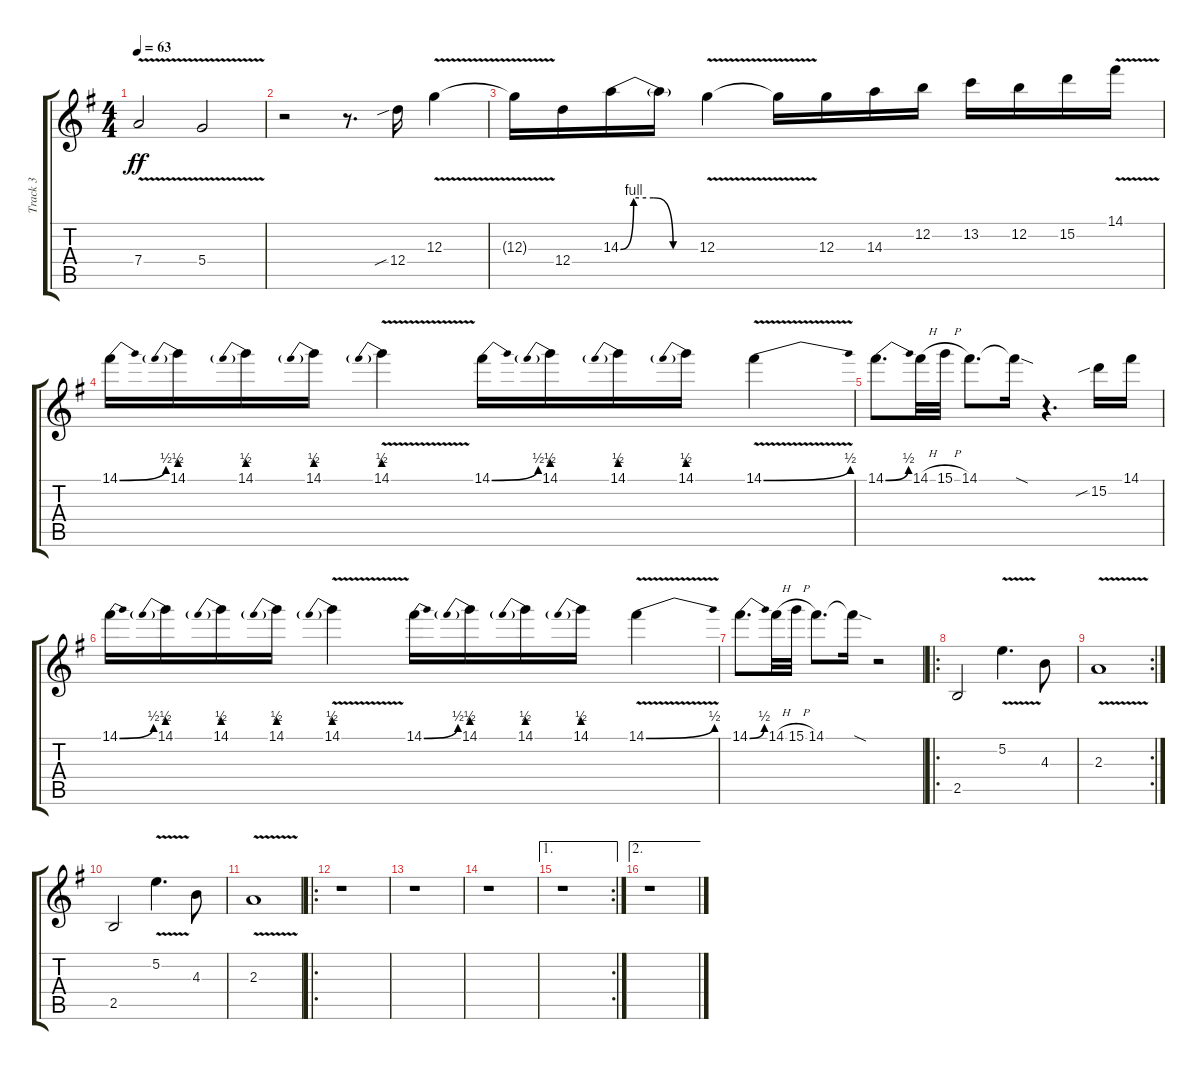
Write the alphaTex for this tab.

\track ("Track 3" "Track 3") {instrument distortionguitar}
\staff {score tabs}
\tuning (E4 B3 G3 D3 A2 E2) {hide}
\ts (4 4)
\tempo 63
\clef g2
\ks g
7.4{v}.2{dy ff} 5.4{v}.2 |
r.2 r.8{d} 12.4{sib}.16 12.3{v}.4 |
12.3{v t}.16 12.4.16 14.3{be (custom 0 0 10 4 25 4 40 0 60 0)}.16 14.3{t}.16 12.3{v}.4 12.3{v t}.16 12.3.16 14.3.16 12.2.16 13.2.16 12.2.16 15.2.16 14.1{v}.16 |
14.1{be (bend 0 0 60 2)}.16 14.1{be (prebend 0 2 60 2)}.16 14.1{be (prebend 0 2 60 2)}.16 14.1{be (prebend 0 2 60 2)}.16 14.1{be (prebend 0 2 60 2) v}.4 14.1{be (bend 0 0 60 2)}.16 14.1{be (prebend 0 2 60 2)}.16 14.1{be (prebend 0 2 60 2)}.16 14.1{be (prebend 0 2 60 2)}.16 14.1{be (bend 0 0 60 2) v}.4 |
14.1{be (bend 0 0 60 2)}.8{d} 14.1{h}.32 15.1{h}.32 14.1.8{d} 14.1{sod t}.16 r.4{d} 15.2{sib}.16 14.1.16 |
14.1{be (bend 0 0 60 2)}.16 14.1{be (prebend 0 2 60 2)}.16 14.1{be (prebend 0 2 60 2)}.16 14.1{be (prebend 0 2 60 2)}.16 14.1{be (prebend 0 2 60 2) v}.4 14.1{be (bend 0 0 60 2)}.16 14.1{be (prebend 0 2 60 2)}.16 14.1{be (prebend 0 2 60 2)}.16 14.1{be (prebend 0 2 60 2)}.16 14.1{be (bend 0 0 60 2) v}.4 |
14.1{be (bend 0 0 60 2)}.8{d} 14.1{h}.32 15.1{h}.32 14.1.8{d} 14.1{sod t}.16 r.2 |
\ro
2.5.2 5.2{v}.4{d} 4.3.8 |
\rc 2
2.3{v}.1 |
2.5.2 5.2{v}.4{d} 4.3.8 |
2.3{v}.1{volume 0} |
\ro
r.1 |
r.1 |
r.1 |
\ae 1
\rc 2
r.1 |
\ae 2
r.1
